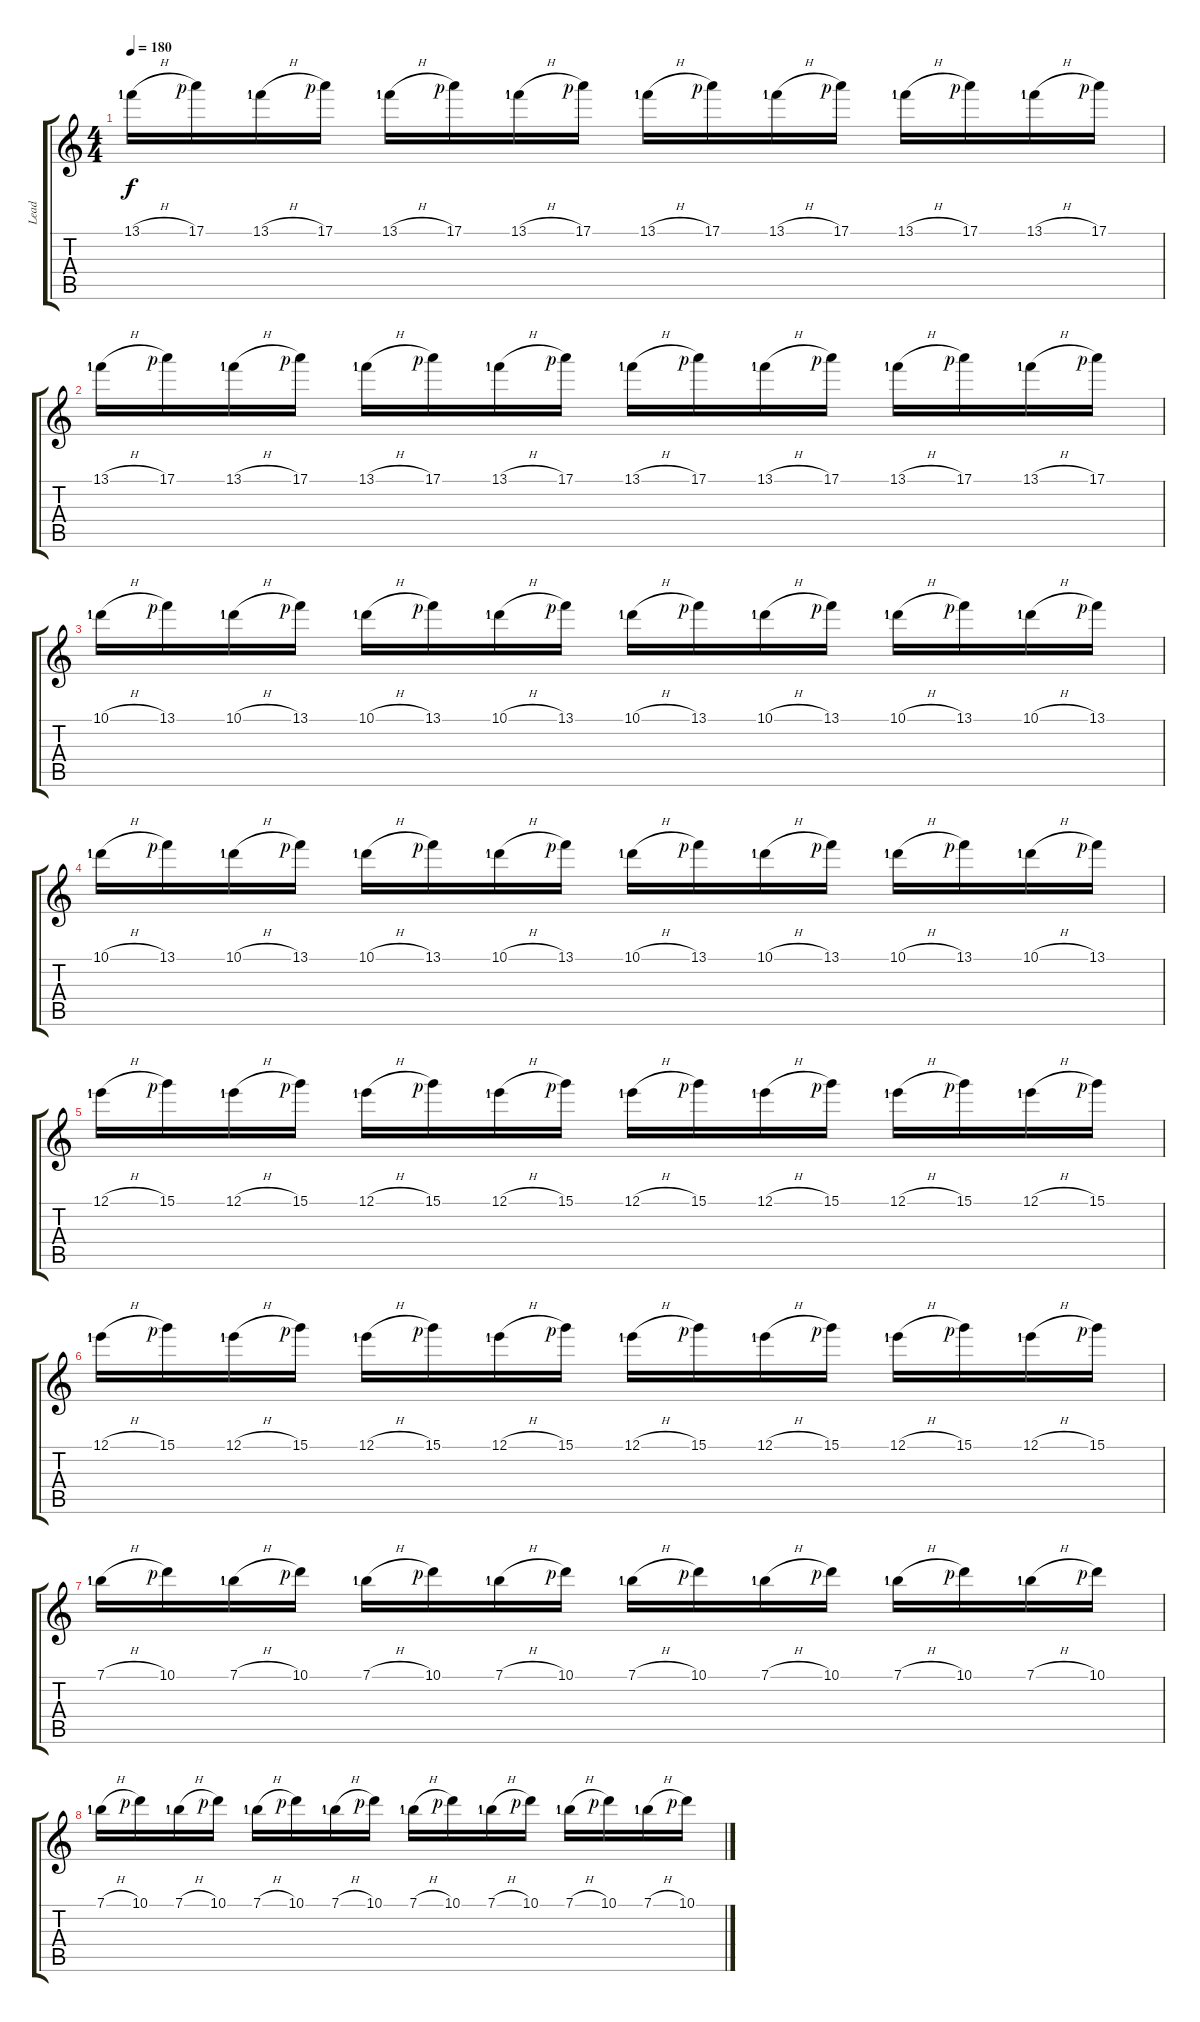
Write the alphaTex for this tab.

\track ("Lead" "Lead") {instrument overdrivenguitar}
\staff {score tabs}
\tuning (E4 B3 G3 D3 A2 E2) {hide}
\ts (4 4)
\tempo 180
\clef g2
\ks c
13.1{h lf 2}.16{dy f} 17.1{rf 1}.16 13.1{h lf 2}.16 17.1{rf 1}.16 13.1{h lf 2}.16 17.1{rf 1}.16 13.1{h lf 2}.16 17.1{rf 1}.16 13.1{h lf 2}.16 17.1{rf 1}.16 13.1{h lf 2}.16 17.1{rf 1}.16 13.1{h lf 2}.16 17.1{rf 1}.16 13.1{h lf 2}.16 17.1{rf 1}.16 |
13.1{h lf 2}.16 17.1{rf 1}.16 13.1{h lf 2}.16 17.1{rf 1}.16 13.1{h lf 2}.16 17.1{rf 1}.16 13.1{h lf 2}.16 17.1{rf 1}.16 13.1{h lf 2}.16 17.1{rf 1}.16 13.1{h lf 2}.16 17.1{rf 1}.16 13.1{h lf 2}.16 17.1{rf 1}.16 13.1{h lf 2}.16 17.1{rf 1}.16 |
10.1{h lf 2}.16 13.1{rf 1}.16 10.1{h lf 2}.16 13.1{rf 1}.16 10.1{h lf 2}.16 13.1{rf 1}.16 10.1{h lf 2}.16 13.1{rf 1}.16 10.1{h lf 2}.16 13.1{rf 1}.16 10.1{h lf 2}.16 13.1{rf 1}.16 10.1{h lf 2}.16 13.1{rf 1}.16 10.1{h lf 2}.16 13.1{rf 1}.16 |
10.1{h lf 2}.16 13.1{rf 1}.16 10.1{h lf 2}.16 13.1{rf 1}.16 10.1{h lf 2}.16 13.1{rf 1}.16 10.1{h lf 2}.16 13.1{rf 1}.16 10.1{h lf 2}.16 13.1{rf 1}.16 10.1{h lf 2}.16 13.1{rf 1}.16 10.1{h lf 2}.16 13.1{rf 1}.16 10.1{h lf 2}.16 13.1{rf 1}.16 |
12.1{h lf 2}.16 15.1{rf 1}.16 12.1{h lf 2}.16 15.1{rf 1}.16 12.1{h lf 2}.16 15.1{rf 1}.16 12.1{h lf 2}.16 15.1{rf 1}.16 12.1{h lf 2}.16 15.1{rf 1}.16 12.1{h lf 2}.16 15.1{rf 1}.16 12.1{h lf 2}.16 15.1{rf 1}.16 12.1{h lf 2}.16 15.1{rf 1}.16 |
12.1{h lf 2}.16 15.1{rf 1}.16 12.1{h lf 2}.16 15.1{rf 1}.16 12.1{h lf 2}.16 15.1{rf 1}.16 12.1{h lf 2}.16 15.1{rf 1}.16 12.1{h lf 2}.16 15.1{rf 1}.16 12.1{h lf 2}.16 15.1{rf 1}.16 12.1{h lf 2}.16 15.1{rf 1}.16 12.1{h lf 2}.16 15.1{rf 1}.16 |
7.1{h lf 2}.16 10.1{rf 1}.16 7.1{h lf 2}.16 10.1{rf 1}.16 7.1{h lf 2}.16 10.1{rf 1}.16 7.1{h lf 2}.16 10.1{rf 1}.16 7.1{h lf 2}.16 10.1{rf 1}.16 7.1{h lf 2}.16 10.1{rf 1}.16 7.1{h lf 2}.16 10.1{rf 1}.16 7.1{h lf 2}.16 10.1{rf 1}.16 |
7.1{h lf 2}.16 10.1{rf 1}.16 7.1{h lf 2}.16 10.1{rf 1}.16 7.1{h lf 2}.16 10.1{rf 1}.16 7.1{h lf 2}.16 10.1{rf 1}.16 7.1{h lf 2}.16 10.1{rf 1}.16 7.1{h lf 2}.16 10.1{rf 1}.16 7.1{h lf 2}.16 10.1{rf 1}.16 7.1{h lf 2}.16 10.1{rf 1}.16
